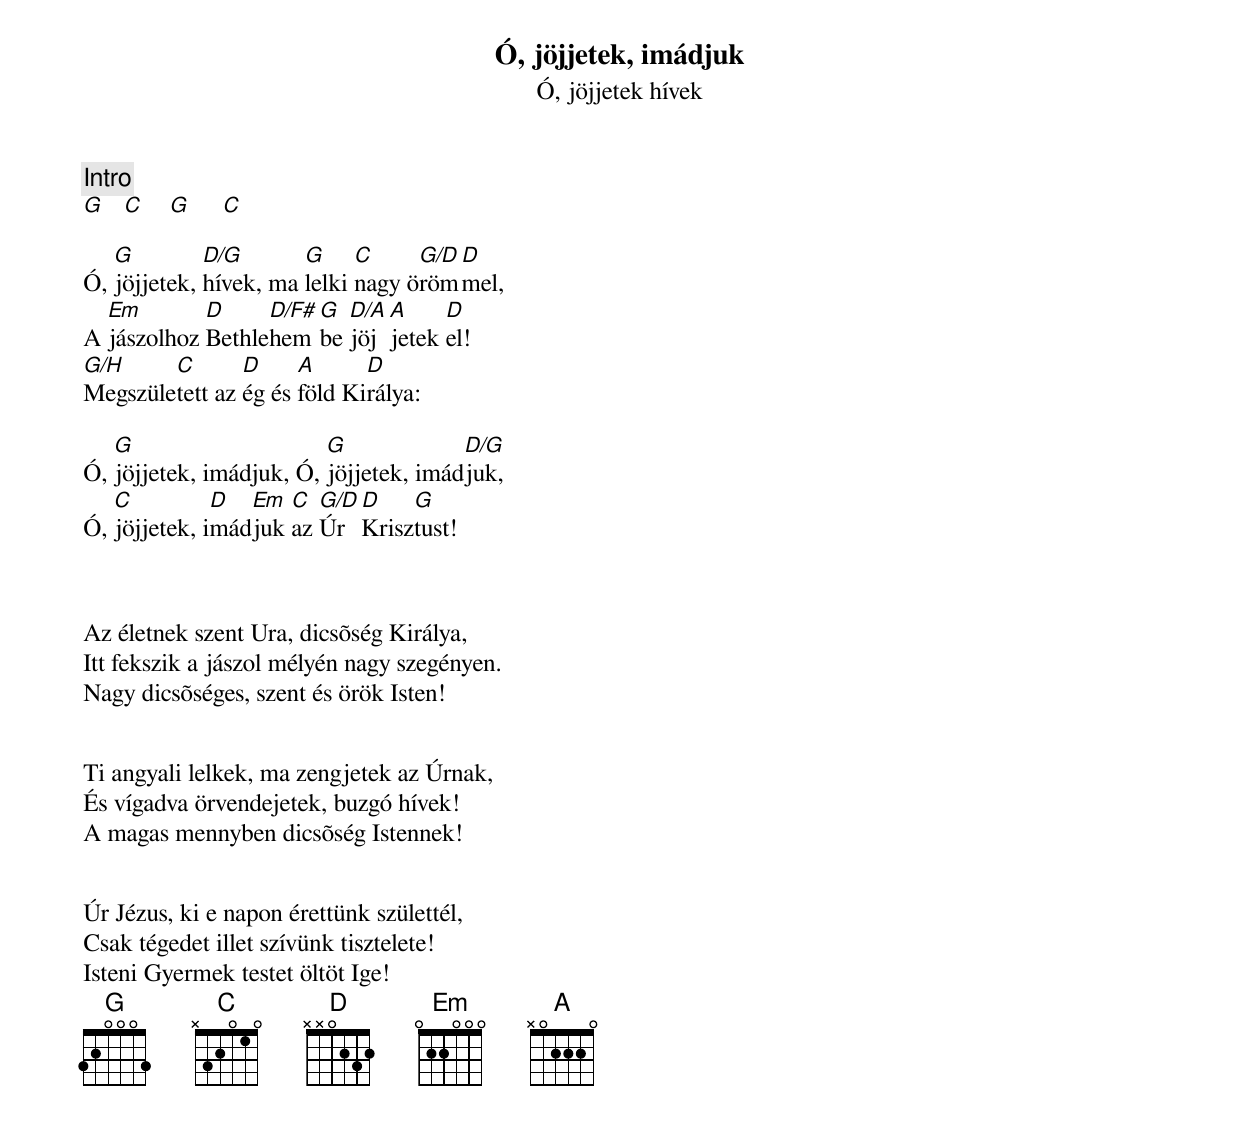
{title: Ó, jöjjetek, imádjuk}
{subtitle: Ó, jöjjetek hívek}

{c: Intro}
[G]   [C]    [G]     [C]

Ó, [G]jöjjetek, [D/G]hívek, ma [G]lelki [C]nagy ö[G/D]röm[D]mel,
A [Em]jászolhoz [D]Bethle[D/F#]hem[G]be [D/A]jöj[A]jetek [D]el!
[G/H]Megszüle[C]tett az [D]ég és [A]föld Ki[D]rálya:

Ó, [G]jöjjetek, imádjuk, Ó, [G]jöjjetek, imád[D/G]juk,
Ó, [C]jöjjetek, i[D]mád[Em]juk [C]az [G/D]Úr [D]Krisz[G]tust!



Az életnek szent Ura, dicsõség Királya,
Itt fekszik a jászol mélyén nagy szegényen.
Nagy dicsõséges, szent és örök Isten!


Ti angyali lelkek, ma zengjetek az Úrnak,
És vígadva örvendejetek, buzgó hívek!
A magas mennyben dicsõség Istennek!


Úr Jézus, ki e napon érettünk születtél,
Csak tégedet illet szívünk tisztelete!
Isteni Gyermek testet öltöt Ige!
